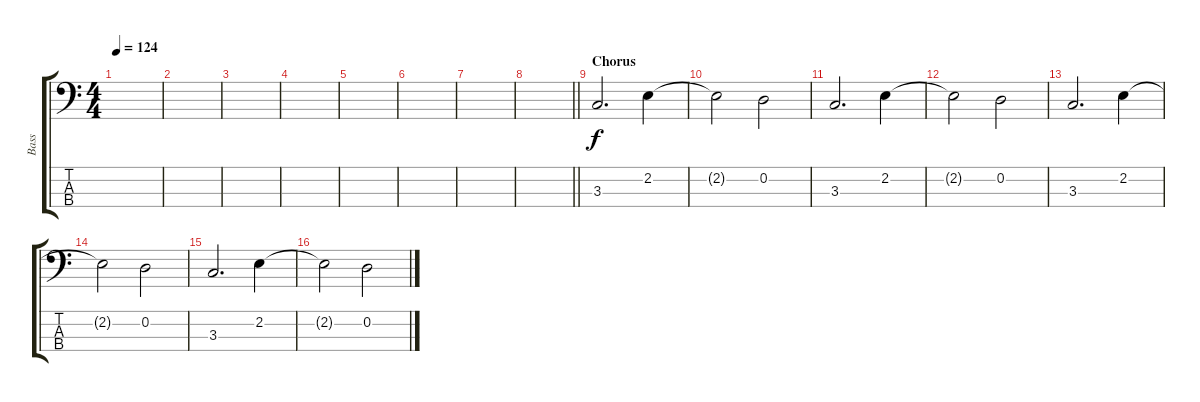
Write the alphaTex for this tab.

\track ("Bass" "Bass") {instrument electricbassfinger}
\staff {score tabs}
\tuning (G2 D2 A1 E1) {hide}
\ts (4 4)
\tempo 124
\clef f4
\ks c
|
|
|
|
|
|
|
\barLineRight lightlight
|
\section ("" "Chorus")
3.3.2{d} 2.2.4 |
2.2{t}.2 0.2.2 |
3.3.2{d} 2.2.4 |
2.2{t}.2 0.2.2 |
3.3.2{d} 2.2.4 |
2.2{t}.2 0.2.2 |
3.3.2{d} 2.2.4 |
2.2{t}.2 0.2.2
